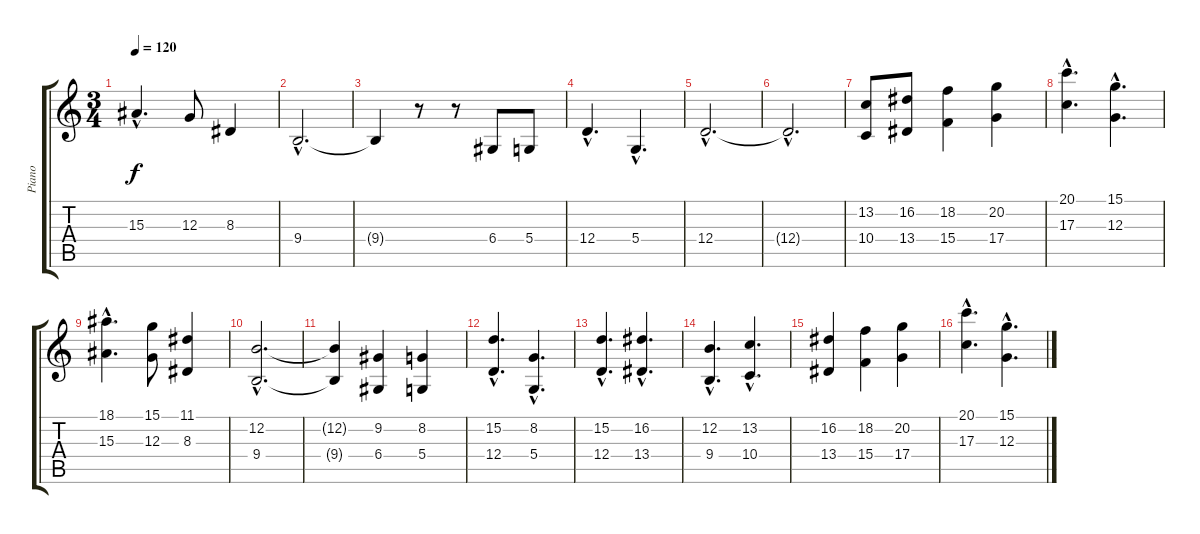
\track ("Piano" "Piano") {instrument acousticgrandpiano}
\staff {score tabs}
\tuning (E4 B3 G3 D3 A2 E2) {hide}
\ts (3 4)
\tempo 120
\clef g2
\ks c
15.3{hac}.4{d dy f} 12.3.8 8.3.4 |
9.4{hac}.2{d} |
9.4{t}.4 r.8 r.8 6.4.8 5.4.8 |
12.4{hac}.4{d} 5.4{hac}.4{d} |
12.4{hac}.2{d} |
12.4{hac t}.2{d} |
(13.2 10.4).8 (16.2 13.4).8 (18.2 15.4).4 (20.2 17.4).4 |
(20.1{hac} 17.3{hac}).4{d} (15.1{hac} 12.3{hac}).4{d} |
(18.1{hac} 15.3{hac}).4{d} (15.1 12.3).8 (11.1 8.3).4 |
(12.2{hac} 9.4{hac}).2{d} |
(12.2{t} 9.4{t}).4 (9.2 6.4).4 (8.2 5.4).4 |
(15.2{hac} 12.4{hac}).4{d} (8.2{hac} 5.4{hac}).4{d} |
(15.2{hac} 12.4{hac}).4{d} (16.2{hac} 13.4{hac}).4{d} |
(12.2{hac} 9.4{hac}).4{d} (13.2{hac} 10.4{hac}).4{d} |
(16.2 13.4).4 (18.2 15.4).4 (20.2 17.4).4 |
(20.1{hac} 17.3{hac}).4{d} (15.1{hac} 12.3{hac}).4{d}
